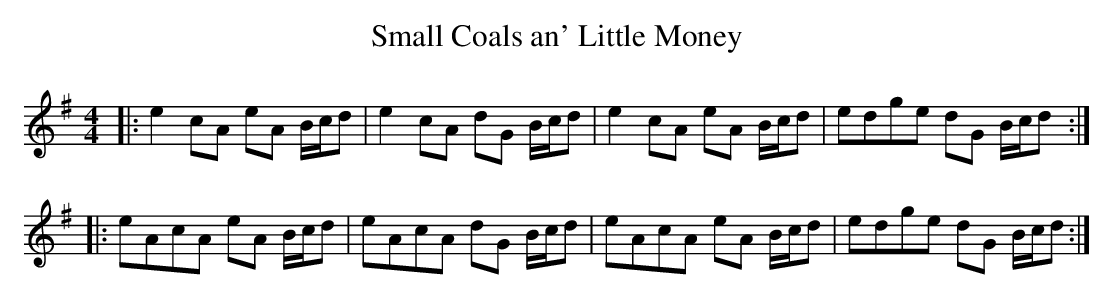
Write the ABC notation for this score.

X:1
T:Small Coals an' Little Money
M:4/4
L:1/8
K:G
|:\
e2cA eA B/c/d | e2cA dG B/c/d |\
e2cA eA B/c/d | edge dG B/c/d :|
|:\
eAcA eA B/c/d | eAcA dG B/c/d |\
eAcA eA B/c/d | edge dG B/c/d :|
